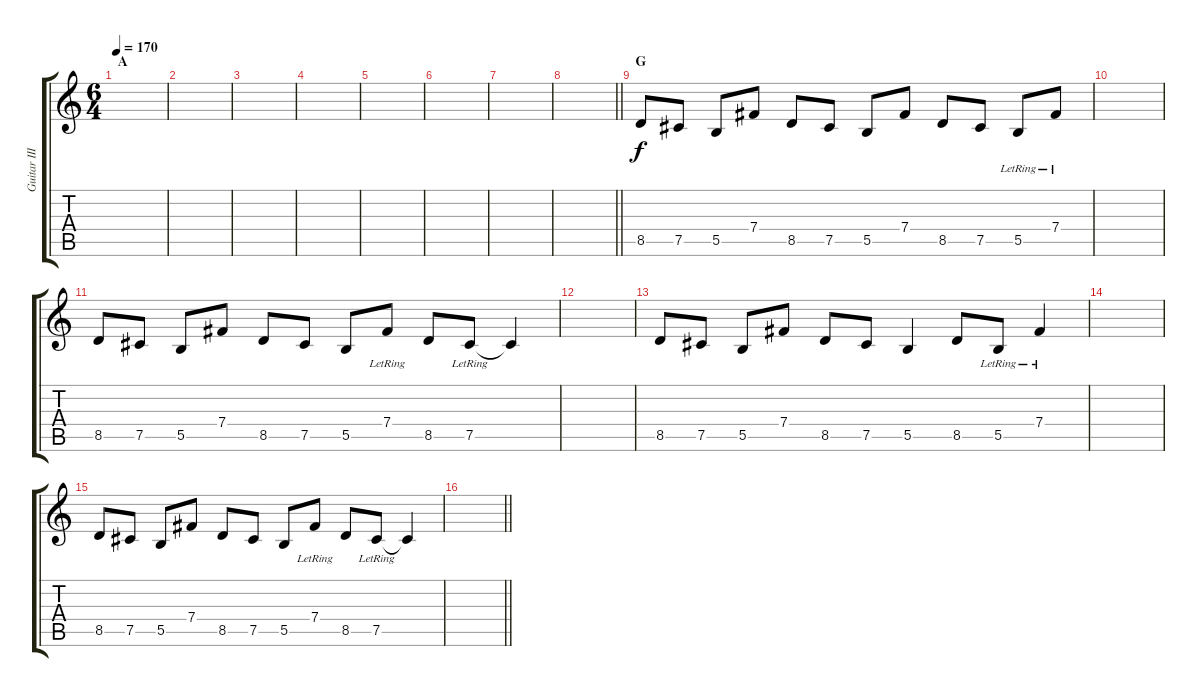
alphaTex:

\track ("Guitar III" "Guitar III") {instrument acousticguitarsteel}
\staff {score tabs}
\tuning (Db4 Ab3 E3 B2 Gb2 B1) {hide}
\ts (6 4)
\section ("" "A")
\tempo 170
\clef g2
\ks c
|
|
|
|
|
|
|
\barLineRight lightlight
|
\section ("" "G")
8.5.8{instrument guitarharmonics} 7.5.8 5.5.8 7.4.8 8.5.8 7.5.8 5.5.8 7.4.8 8.5.8 7.5.8 5.5{lr}.8 7.4{lr}.8 |
|
8.5.8 7.5.8 5.5.8 7.4.8 8.5.8 7.5.8 5.5.8 7.4{lr}.8 8.5.8 7.5{lr}.8 7.5{t}.4 |
|
8.5.8 7.5.8 5.5.8 7.4.8 8.5.8 7.5.8 5.5.4 8.5.8 5.5{lr}.8 7.4{lr}.4 |
|
8.5.8 7.5.8 5.5.8 7.4.8 8.5.8 7.5.8 5.5.8 7.4{lr}.8 8.5.8 7.5{lr}.8 7.5{t}.4 |
\barLineRight lightlight
